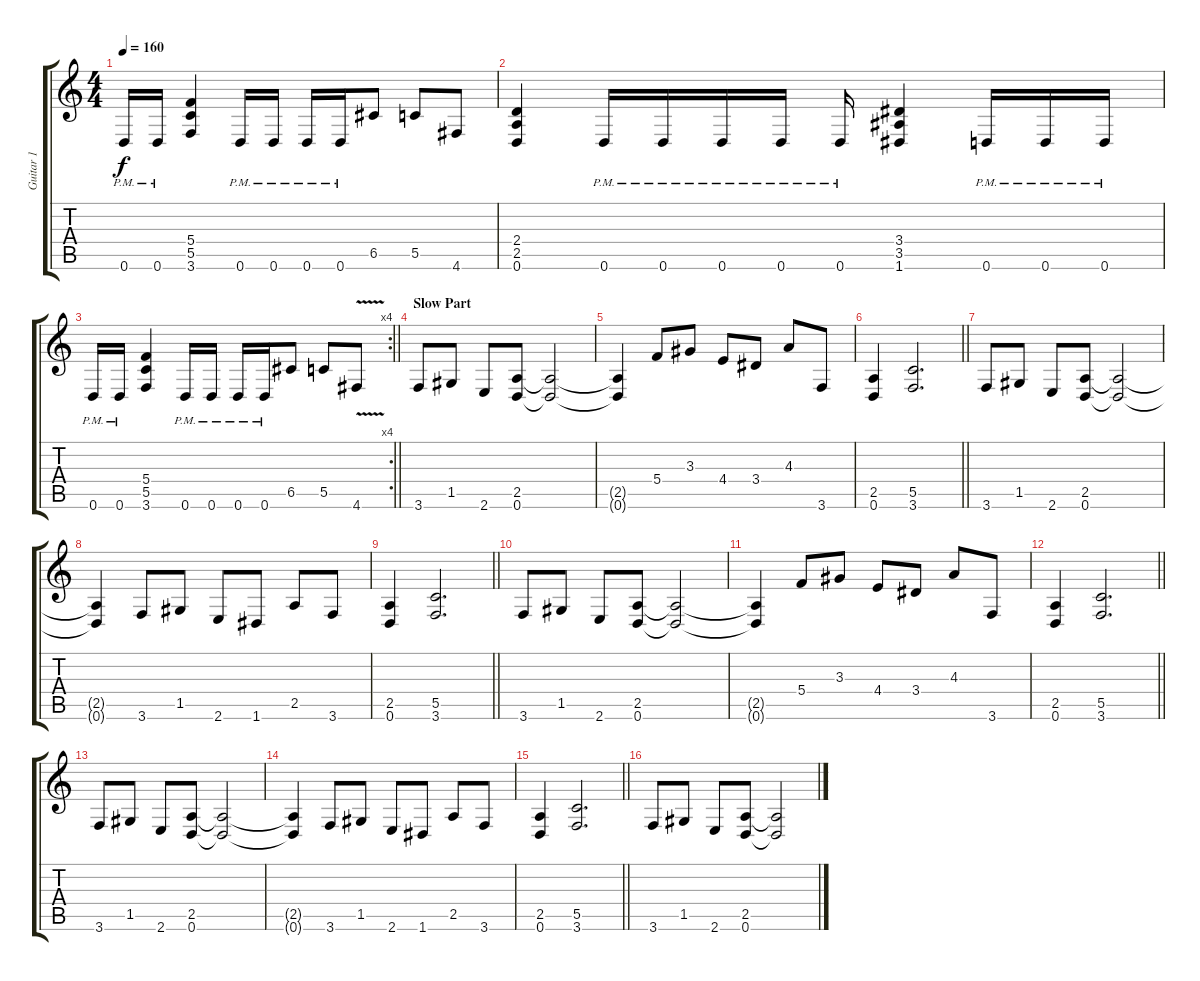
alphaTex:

\track ("Guitar 1" "Guitar 1") {instrument distortionguitar}
\staff {score tabs}
\tuning (D4 A3 F3 C3 G2 D2) {hide}
\ts (4 4)
\tempo 160
\clef g2
\ks c
0.6{pm}.16{dy f} 0.6{pm}.16 (5.4 5.5 3.6).4 0.6{pm}.16 0.6{pm}.16 0.6{pm}.16 0.6{pm}.16 6.5.8 5.5.8 4.6.8 |
(2.4 2.5 0.6).4 0.6{pm}.16 0.6{pm}.16 0.6{pm}.16 0.6{pm}.16 0.6{pm}.16 (3.4 3.5 1.6).4 0.6{pm}.16 0.6{pm}.16 0.6{pm}.16 |
\rc 4
\barLineRight lightlight
0.6{pm}.16 0.6{pm}.16 (5.4 5.5 3.6).4 0.6{pm}.16 0.6{pm}.16 0.6{pm}.16 0.6{pm}.16 6.5.8 5.5.8 4.6{v}.8 |
\section ("" "Slow Part")
3.6.8 1.5.8 2.6.8 (2.5 0.6).8 (2.5{t} 0.6{t}).2 |
(2.5{t} 0.6{t}).4 5.4.8 3.3.8 4.4.8 3.4.8 4.3.8 3.6.8 |
\barLineRight lightlight
(2.5 0.6).4 (5.5 3.6).2{d} |
3.6.8 1.5.8 2.6.8 (2.5 0.6).8 (2.5{t} 0.6{t}).2 |
(2.5{t} 0.6{t}).4 3.6.8 1.5.8 2.6.8 1.6.8 2.5.8 3.6.8 |
\barLineRight lightlight
(2.5 0.6).4 (5.5 3.6).2{d} |
3.6.8 1.5.8 2.6.8 (2.5 0.6).8 (2.5{t} 0.6{t}).2 |
(2.5{t} 0.6{t}).4 5.4.8 3.3.8 4.4.8 3.4.8 4.3.8 3.6.8 |
\barLineRight lightlight
(2.5 0.6).4 (5.5 3.6).2{d} |
3.6.8 1.5.8 2.6.8 (2.5 0.6).8 (2.5{t} 0.6{t}).2 |
(2.5{t} 0.6{t}).4 3.6.8 1.5.8 2.6.8 1.6.8 2.5.8 3.6.8 |
\barLineRight lightlight
(2.5 0.6).4 (5.5 3.6).2{d} |
3.6.8 1.5.8 2.6.8 (2.5 0.6).8 (2.5{t} 0.6{t}).2
